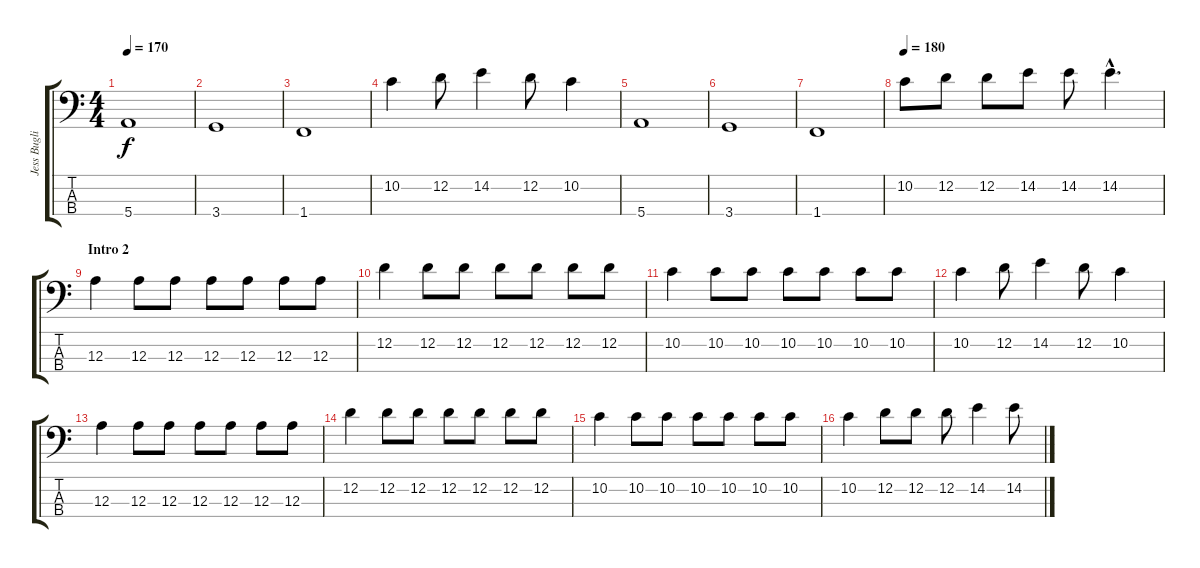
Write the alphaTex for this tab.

\track ("Jess Buglione" "Jess Bugli") {instrument electricbassfinger}
\staff {score tabs}
\tuning (G2 D2 A1 E1) {hide}
\ts (4 4)
\tempo 170
\clef f4
\ks c
5.4.1{dy f instrument electricbassfinger} |
3.4.1 |
1.4.1 |
10.2.4 12.2.8 14.2.4 12.2.8 10.2.4 |
5.4.1 |
3.4.1 |
1.4.1 |
\tempo 180
10.2.8 12.2.8 12.2.8 14.2.8 14.2.8 14.2{hac}.4{d} |
\section ("" "Intro 2")
12.3.4 12.3.8 12.3.8 12.3.8 12.3.8 12.3.8 12.3.8 |
12.2.4 12.2.8 12.2.8 12.2.8 12.2.8 12.2.8 12.2.8 |
10.2.4 10.2.8 10.2.8 10.2.8 10.2.8 10.2.8 10.2.8 |
10.2.4 12.2.8 14.2.4 12.2.8 10.2.4 |
12.3.4 12.3.8 12.3.8 12.3.8 12.3.8 12.3.8 12.3.8 |
12.2.4 12.2.8 12.2.8 12.2.8 12.2.8 12.2.8 12.2.8 |
10.2.4 10.2.8 10.2.8 10.2.8 10.2.8 10.2.8 10.2.8 |
10.2.4 12.2.8 12.2.8 12.2.8 14.2.4 14.2.8
